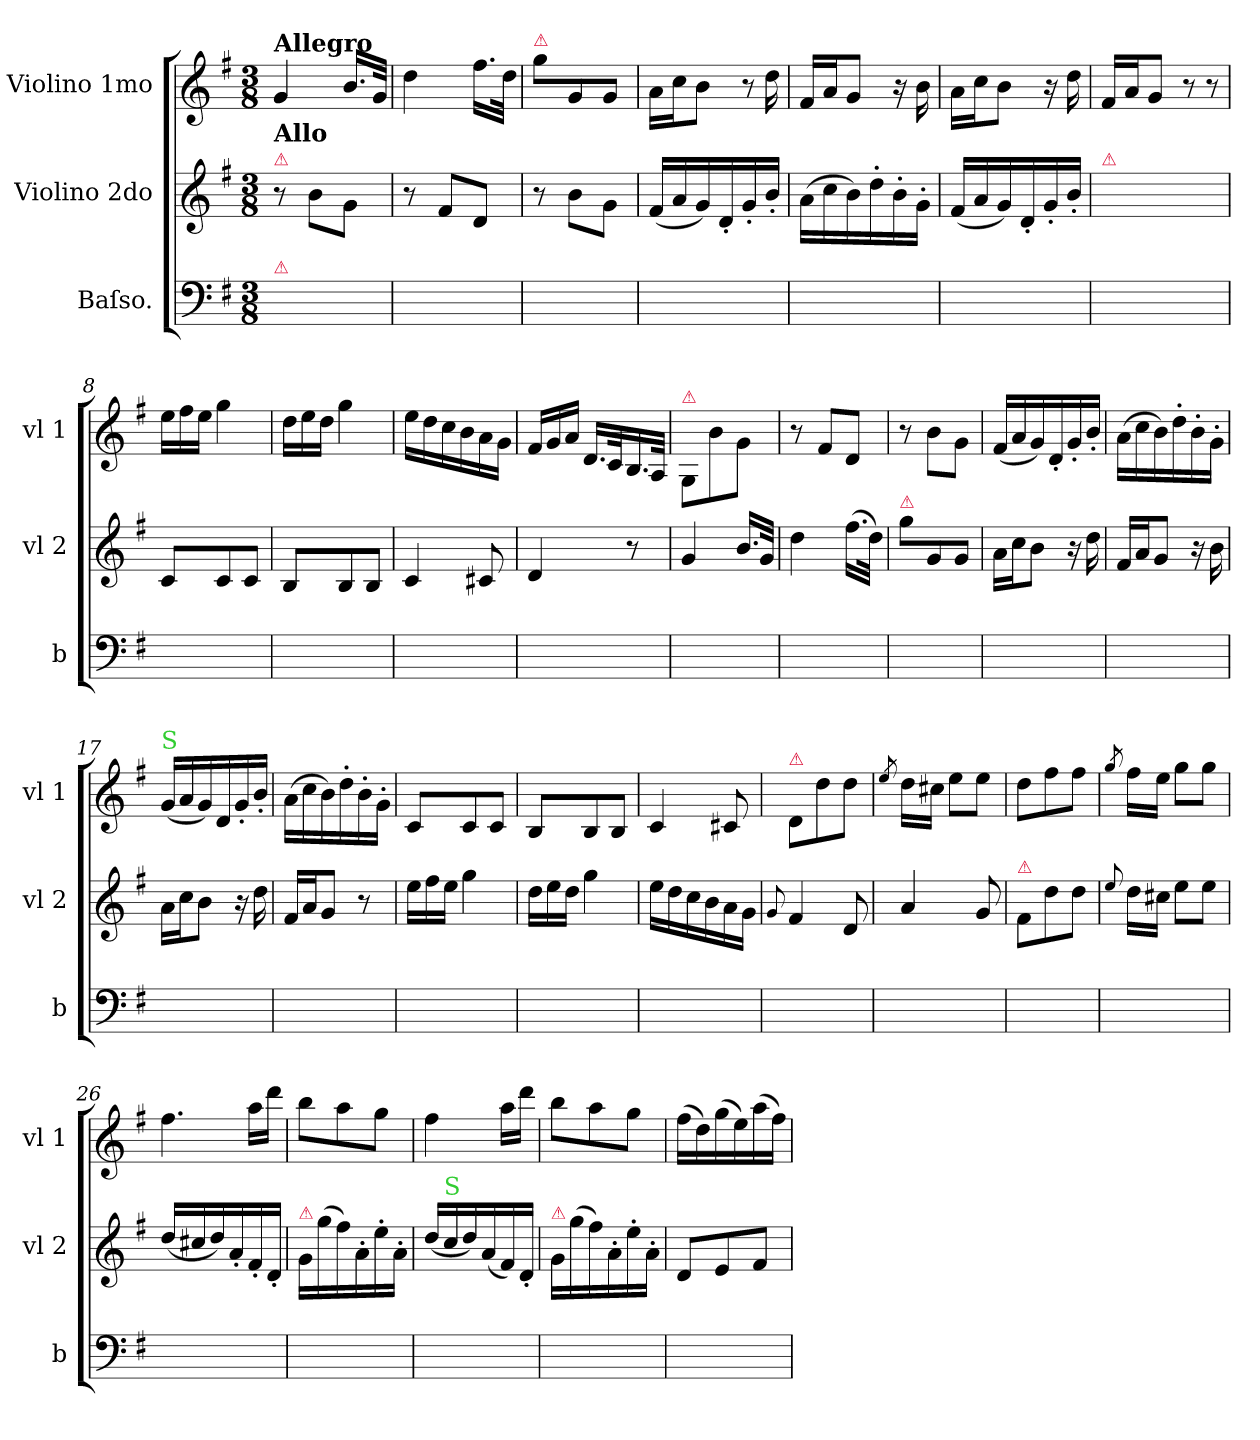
**kern	**kern	**kern
*part3	*part2	*part1
*staff3	*staff2	*staff1
*I"Baſso.	*I"Violino 2do	*I"Violino 1mo
*I'b	*I'vl 2	*I'vl 1
*clefF4	*clefG2	*clefG2
*k[f#]	*k[f#]	*k[f#]
*G:	*G:	*G:
*M3/8	*M3/8	*M3/8
=1	=1	=1
!	!	!LO:TX:a:B:t=Allegro
!	!LO:TX:a:color=crimson:t=⚠	!
!	!LO:TX:a:B:t=Allo	!
!LO:TX:a:color=crimson:t=⚠	!	!
4.ryy	8r	4g/
.	8b\L	.
.	8g\J	16.b/LL
.	.	32g/JJk
=2	=2	=2
4.ryy	8r	4dd\
.	8f#/L	.
.	8d/J	16.ff#\LL
.	.	32dd\JJk
=3	=3	=3
!	!	!LO:TX:a:color=crimson:t=⚠
4.ryy	8r	8gg\L
.	8b\L	8g/
.	8g\J	8g/J
=4	=4	=4
4.ryy	(16f#/LL	16a\LL
.	16a/	16cc\J
.	16g/)	8b\J
.	16d'/	.
!	!	!LO:N:vis=8
.	16g'/	16r
.	16b'/JJ	16dd\
=5	=5	=5
4.ryy	(16a\LL	16f#/LL
.	16cc\	16a/J
.	16b\)	8g/J
.	16dd'\	.
.	16b'\	16r
.	16g'\JJ	16b\
=6	=6	=6
4.ryy	(16f#/LL	16a\LL
.	16a/	16cc\J
.	16g/)	8b\J
.	16d'/	.
.	16g'/	16r
.	16b'/JJ	16dd\
=7	=7	=7
!	!LO:TX:a:color=crimson:t=⚠	!
4.ryy	4.ryy	16f#/LL
.	.	16a/J
.	.	8g/J
!	!	!LO:N:vis=8
.	.	16r
!	!	!LO:N:vis=8
.	.	16r
=8	=8	=8
*	*	*Xtuplet
4.ryy	8c/L	24ee\LL
.	.	24ff#\
.	.	24ee\JJ
.	8c/	4gg\
.	8c/J	.
=9	=9	=9
4.ryy	8B/L	24dd\LL
.	.	24ee\
.	.	24dd\JJ
.	8B/	4gg\
.	8B/J	.
=10	=10	=10
4.ryy	4c/	16ee\LL
.	.	16dd\
.	.	16cc\
.	.	16b\
.	8c#X/	16a\
.	.	16g\JJ
=11	=11	=11
4.ryy	4d/	24f#/LL
.	.	24g/
.	.	24a/JJ
.	.	16.d/LL
.	.	32c/K
.	8r	16.B/
.	.	32A/JJk
=12	=12	=12
!	!	!LO:TX:a:color=crimson:t=⚠
4.ryy	4g/	8G/L
.	.	8b\
.	16.b/LL	8g\J
.	32g/JJk	.
=13	=13	=13
4.ryy	4dd\	8r
.	.	8f#/L
.	(16.ff#\LL	8d/J
.	32dd\JJk)	.
=14	=14	=14
!	!LO:TX:a:color=crimson:t=⚠	!
4.ryy	8gg\L	8r
.	8g/	8b\L
.	8g/J	8g\J
=15	=15	=15
4.ryy	16a\LL	(16f#/LL
.	16cc\J	16a/
.	8b\J	16g/)
.	.	16d'/
.	16r	16g'/
.	16dd\	16b'/JJ
=16	=16	=16
4.ryy	16f#/LL	(16a\LL
.	16a/J	16cc\
.	8g/J	16b\)
.	.	16dd'\
.	16r	16b'\
.	16b\	16g'\JJ
=17	=17	=17
!	!	!LO:TX:a:color=limegreen:t=S
4.ryy	16a\LL	(16g/LL
.	16cc\J	16a/
.	8b\J	16g/)
.	.	16d/
.	16r	16g'/
.	16dd\	16b'/JJ
=18	=18	=18
4.ryy	16f#/LL	(16a\LL
.	16a/J	16cc\
.	8g/J	16b\)
.	.	16dd'\
.	8r	16b'\
.	.	16g'\JJ
=19	=19	=19
*	*Xtuplet	*
4.ryy	24ee\LL	8c/L
.	24ff#\	.
.	24ee\JJ	.
.	4gg\	8c/
.	.	8c/J
=20	=20	=20
4.ryy	24dd\LL	8B/L
.	24ee\	.
.	24dd\JJ	.
.	4gg\	8B/
.	.	8B/J
=21	=21	=21
4.ryy	16ee\LL	4c/
.	16dd\	.
.	16cc\	.
.	16b\	.
.	16a\	8c#X/
.	16g\JJ	.
=22	=22	=22
.	8qqg/	.
!	!	!LO:TX:a:color=crimson:t=⚠
4.ryy	4f#/	8d/L
.	.	8dd\
.	8d/	8dd\J
=23	=23	=23
.	.	8qee/
4.ryy	4a/	16dd\LL
.	.	16cc#X\JJ
.	.	8ee\L
.	8g/	8ee\J
=24	=24	=24
!	!LO:TX:a:color=crimson:t=⚠	!
4.ryy	8f#/L	8dd\L
.	8dd\	8ff#\
.	8dd\J	8ff#\J
=25	=25	=25
.	8qqee/	8qgg/
4.ryy	16dd\LL	16ff#\LL
.	16cc#X\JJ	16ee\JJ
.	8ee\L	8gg\L
.	8ee\J	8gg\J
=26	=26	=26
!	!	!LO:N:vis=4.
4.ryy	(16dd/LL	4ff#\
.	16cc#X/	.
.	16dd/)	.
.	16a'/	.
.	16f#'/	16aa\LL
.	16d'/JJ	16ddd\JJ
=27	=27	=27
!	!LO:TX:a:color=crimson:t=⚠	!
4.ryy	16g/LL	8bb\L
.	(16gg\	.
.	16ff#\)	8aa\
.	16a'\	.
.	16ee'\	8gg\J
.	16a'\JJ	.
=28	=28	=28
4.ryy	(16dd/LL	4ff#\
!	!LO:TX:a:color=limegreen:t=S	!
.	16cc/	.
.	16dd/)	.
.	(16a/	.
.	16f#/)	16aa\LL
.	16d'/JJ	16ddd\JJ
=29	=29	=29
!	!LO:TX:a:color=crimson:t=⚠	!
4.ryy	16g/LL	8bb\L
.	(16gg\	.
.	16ff#\)	8aa\
.	16a'\	.
.	16ee'\	8gg\J
.	16a'\JJ	.
=30	=30	=30
4.ryy	8d/L	(16ff#\LL
.	.	16dd\)
.	8e/	(16gg\
.	.	16ee\)
.	8f#/J	(16aa\
.	.	16ff#\JJ)
=	=	=
*-	*-	*-
